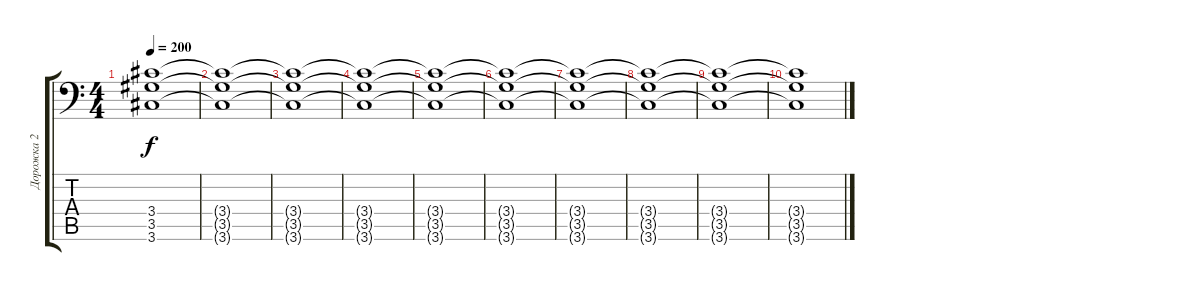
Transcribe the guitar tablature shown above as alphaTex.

\track ("Дорожка 2" "Дорожка 2") {instrument distortionguitar}
\staff {score tabs}
\tuning (C4 G3 Eb3 Bb2 F2 Bb1) {hide}
\ts (4 4)
\tempo 200
\clef f4
\ks c
(3.4 3.5 3.6).1{dy f volume 9} |
(3.4{t} 3.5{t} 3.6{t}).1 |
(3.4{t} 3.5{t} 3.6{t}).1{volume 6} |
(3.4{t} 3.5{t} 3.6{t}).1 |
(3.4{t} 3.5{t} 3.6{t}).1 |
(3.4{t} 3.5{t} 3.6{t}).1 |
(3.4{t} 3.5{t} 3.6{t}).1{volume 0} |
(3.4{t} 3.5{t} 3.6{t}).1 |
(3.4{t} 3.5{t} 3.6{t}).1 |
(3.4{t} 3.5{t} 3.6{t}).1
